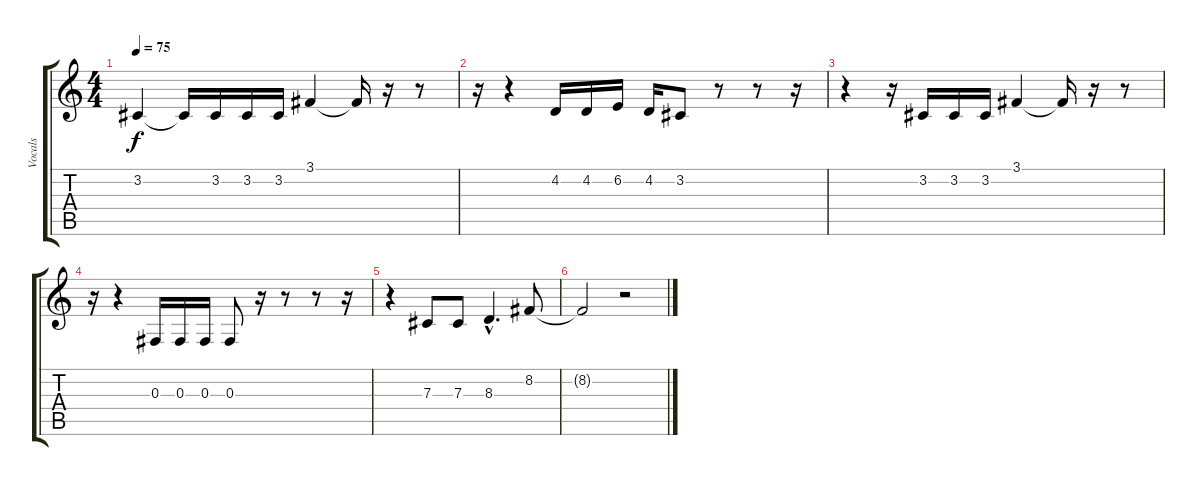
\track ("Vocals" "Vocals") {instrument englishhorn}
\staff {score tabs}
\tuning (Eb4 Bb3 Gb3 Db3 Ab2 Eb2) {hide}
\ts (4 4)
\tempo 75
\clef g2
\ks c
3.2.4{dy f} 3.2{t}.16 3.2.16 3.2.16 3.2.16 3.1.4 3.1{t}.16 r.16 r.8 |
r.16 r.4 4.2.16 4.2.16 6.2.16 4.2.16 3.2.8 r.8 r.8 r.16 |
r.4 r.16 3.2.16 3.2.16 3.2.16 3.1.4 3.1{t}.16 r.16 r.8 |
r.16 r.4 0.3.16 0.3.16 0.3.16 0.3.8 r.16 r.8 r.8 r.16 |
r.4 7.3.8 7.3.8 8.3{hac}.4{d} 8.2.8 |
8.2{t}.2 r.2
